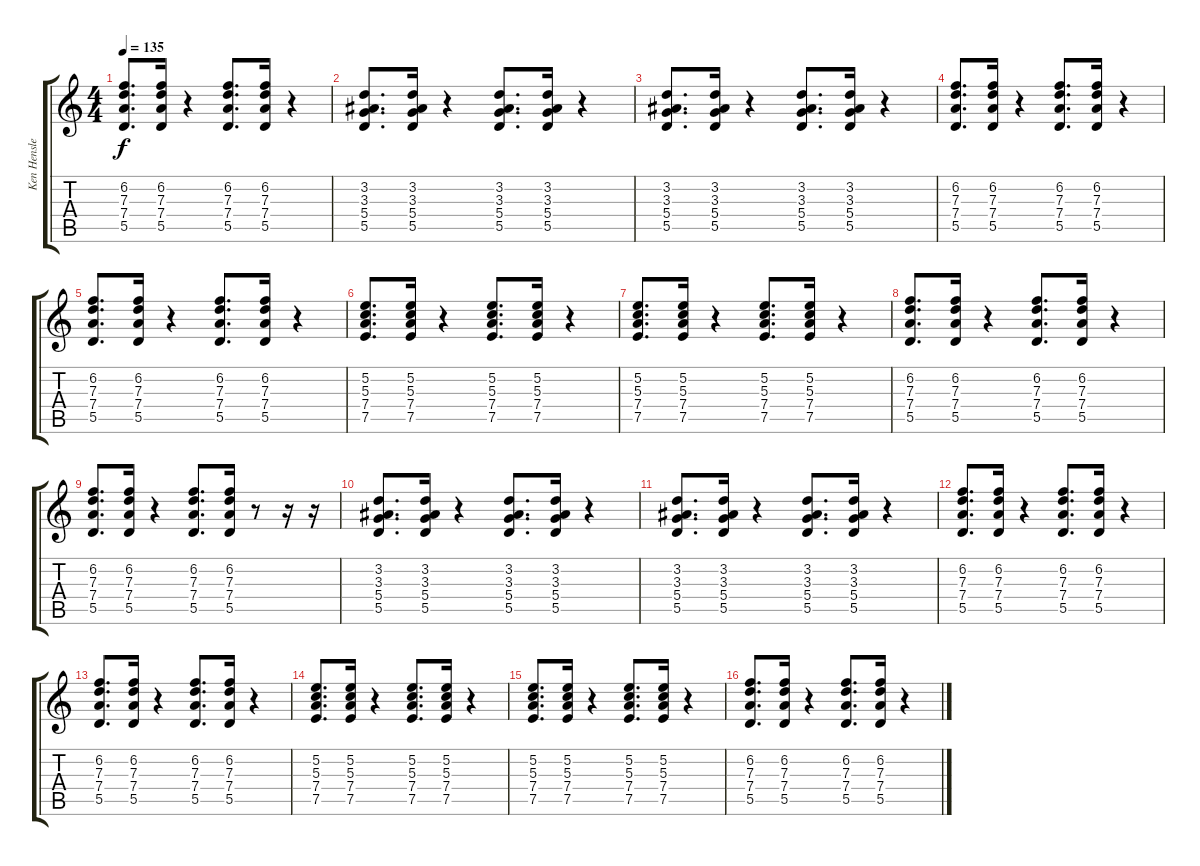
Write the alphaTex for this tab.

\track ("Ken Hensley (guitar1)" "Ken Hensle") {instrument overdrivenguitar}
\staff {score tabs}
\tuning (E4 B3 G3 D3 A2 E2) {hide}
\ts (4 4)
\tempo 135
\clef g2
\ks c
(6.2 7.3 7.4 5.5).8{d dy f} (6.2 7.3 7.4 5.5).16 r.4 (6.2 7.3 7.4 5.5).8{d} (6.2 7.3 7.4 5.5).16 r.4 |
(3.2 3.3 5.4 5.5).8{d} (3.2 3.3 5.4 5.5).16 r.4 (3.2 3.3 5.4 5.5).8{d} (3.2 3.3 5.4 5.5).16 r.4 |
(3.2 3.3 5.4 5.5).8{d} (3.2 3.3 5.4 5.5).16 r.4 (3.2 3.3 5.4 5.5).8{d} (3.2 3.3 5.4 5.5).16 r.4 |
(6.2 7.3 7.4 5.5).8{d} (6.2 7.3 7.4 5.5).16 r.4 (6.2 7.3 7.4 5.5).8{d} (6.2 7.3 7.4 5.5).16 r.4 |
(6.2 7.3 7.4 5.5).8{d} (6.2 7.3 7.4 5.5).16 r.4 (6.2 7.3 7.4 5.5).8{d} (6.2 7.3 7.4 5.5).16 r.4 |
(5.2 5.3 7.4 7.5).8{d} (5.2 5.3 7.4 7.5).16 r.4 (5.2 5.3 7.4 7.5).8{d} (5.2 5.3 7.4 7.5).16 r.4 |
(5.2 5.3 7.4 7.5).8{d} (5.2 5.3 7.4 7.5).16 r.4 (5.2 5.3 7.4 7.5).8{d} (5.2 5.3 7.4 7.5).16 r.4 |
(6.2 7.3 7.4 5.5).8{d} (6.2 7.3 7.4 5.5).16 r.4 (6.2 7.3 7.4 5.5).8{d} (6.2 7.3 7.4 5.5).16 r.4 |
(6.2 7.3 7.4 5.5).8{d} (6.2 7.3 7.4 5.5).16 r.4 (6.2 7.3 7.4 5.5).8{d} (6.2 7.3 7.4 5.5).16 r.8 r.16 r.16 |
(3.2 3.3 5.4 5.5).8{d} (3.2 3.3 5.4 5.5).16 r.4 (3.2 3.3 5.4 5.5).8{d} (3.2 3.3 5.4 5.5).16 r.4 |
(3.2 3.3 5.4 5.5).8{d} (3.2 3.3 5.4 5.5).16 r.4 (3.2 3.3 5.4 5.5).8{d} (3.2 3.3 5.4 5.5).16 r.4 |
(6.2 7.3 7.4 5.5).8{d} (6.2 7.3 7.4 5.5).16 r.4 (6.2 7.3 7.4 5.5).8{d} (6.2 7.3 7.4 5.5).16 r.4 |
(6.2 7.3 7.4 5.5).8{d} (6.2 7.3 7.4 5.5).16 r.4 (6.2 7.3 7.4 5.5).8{d} (6.2 7.3 7.4 5.5).16 r.4 |
(5.2 5.3 7.4 7.5).8{d} (5.2 5.3 7.4 7.5).16 r.4 (5.2 5.3 7.4 7.5).8{d} (5.2 5.3 7.4 7.5).16 r.4 |
(5.2 5.3 7.4 7.5).8{d} (5.2 5.3 7.4 7.5).16 r.4 (5.2 5.3 7.4 7.5).8{d} (5.2 5.3 7.4 7.5).16 r.4 |
(6.2 7.3 7.4 5.5).8{d} (6.2 7.3 7.4 5.5).16 r.4 (6.2 7.3 7.4 5.5).8{d} (6.2 7.3 7.4 5.5).16 r.4
